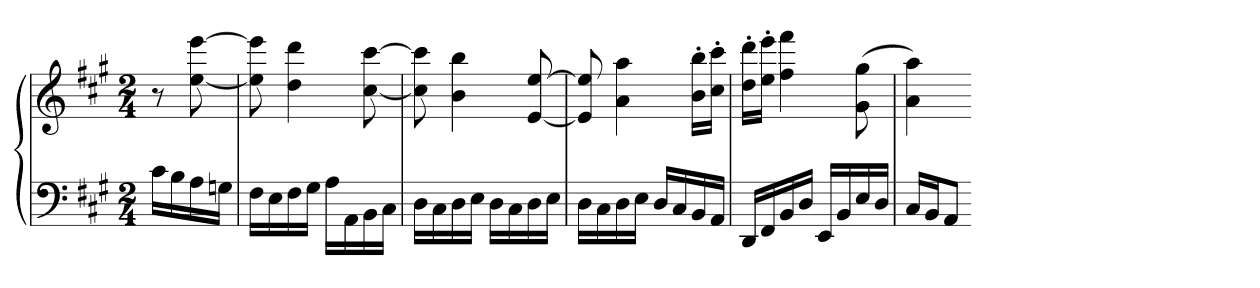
**kern	**kern
*part1	*part1
*staff2	*staff1
*clefF4	*clefG2
*k[f#c#g#]	*k[f#c#g#]
*A:	*A:
*M2/4	*M2/4
=	=
16c#LL	8r
16B	.
16A	[8ee [8eee
16GnJJ	.
=	=
16F#LL	8ee] 8eee]
16E	.
16F#	4dd 4ddd
16G#JJ	.
16ALL	.
16AA	.
16BB	[8cc# [8ccc#
16C#JJ	.
=	=
16DLL	8cc#] 8ccc#]
16C#	.
16D	4b 4bb
16EJJ	.
16DLL	.
16C#	.
16D	[8e [8ee
16EJJ	.
=	=
16DLL	8e] 8ee]
16C#	.
16D	4a 4aa
16EJJ	.
16DLL	.
16C#	.
16BB	16b' 16bb'LL
16AAJJ	16cc#' 16ccc#'JJ
=	=
16DDLL	16dd' 16ddd'LL
16FF#	16ee' 16eee'JJ
16BB	4ff# 4fff#
16DJJ	.
16EELL	.
16BB	.
16E	(8g# 8gg#
16DJJ	.
=	=
16C#LL	4a 4aa)
16BBJ	.
8AAJ	.
=-	=-
*-	*-
